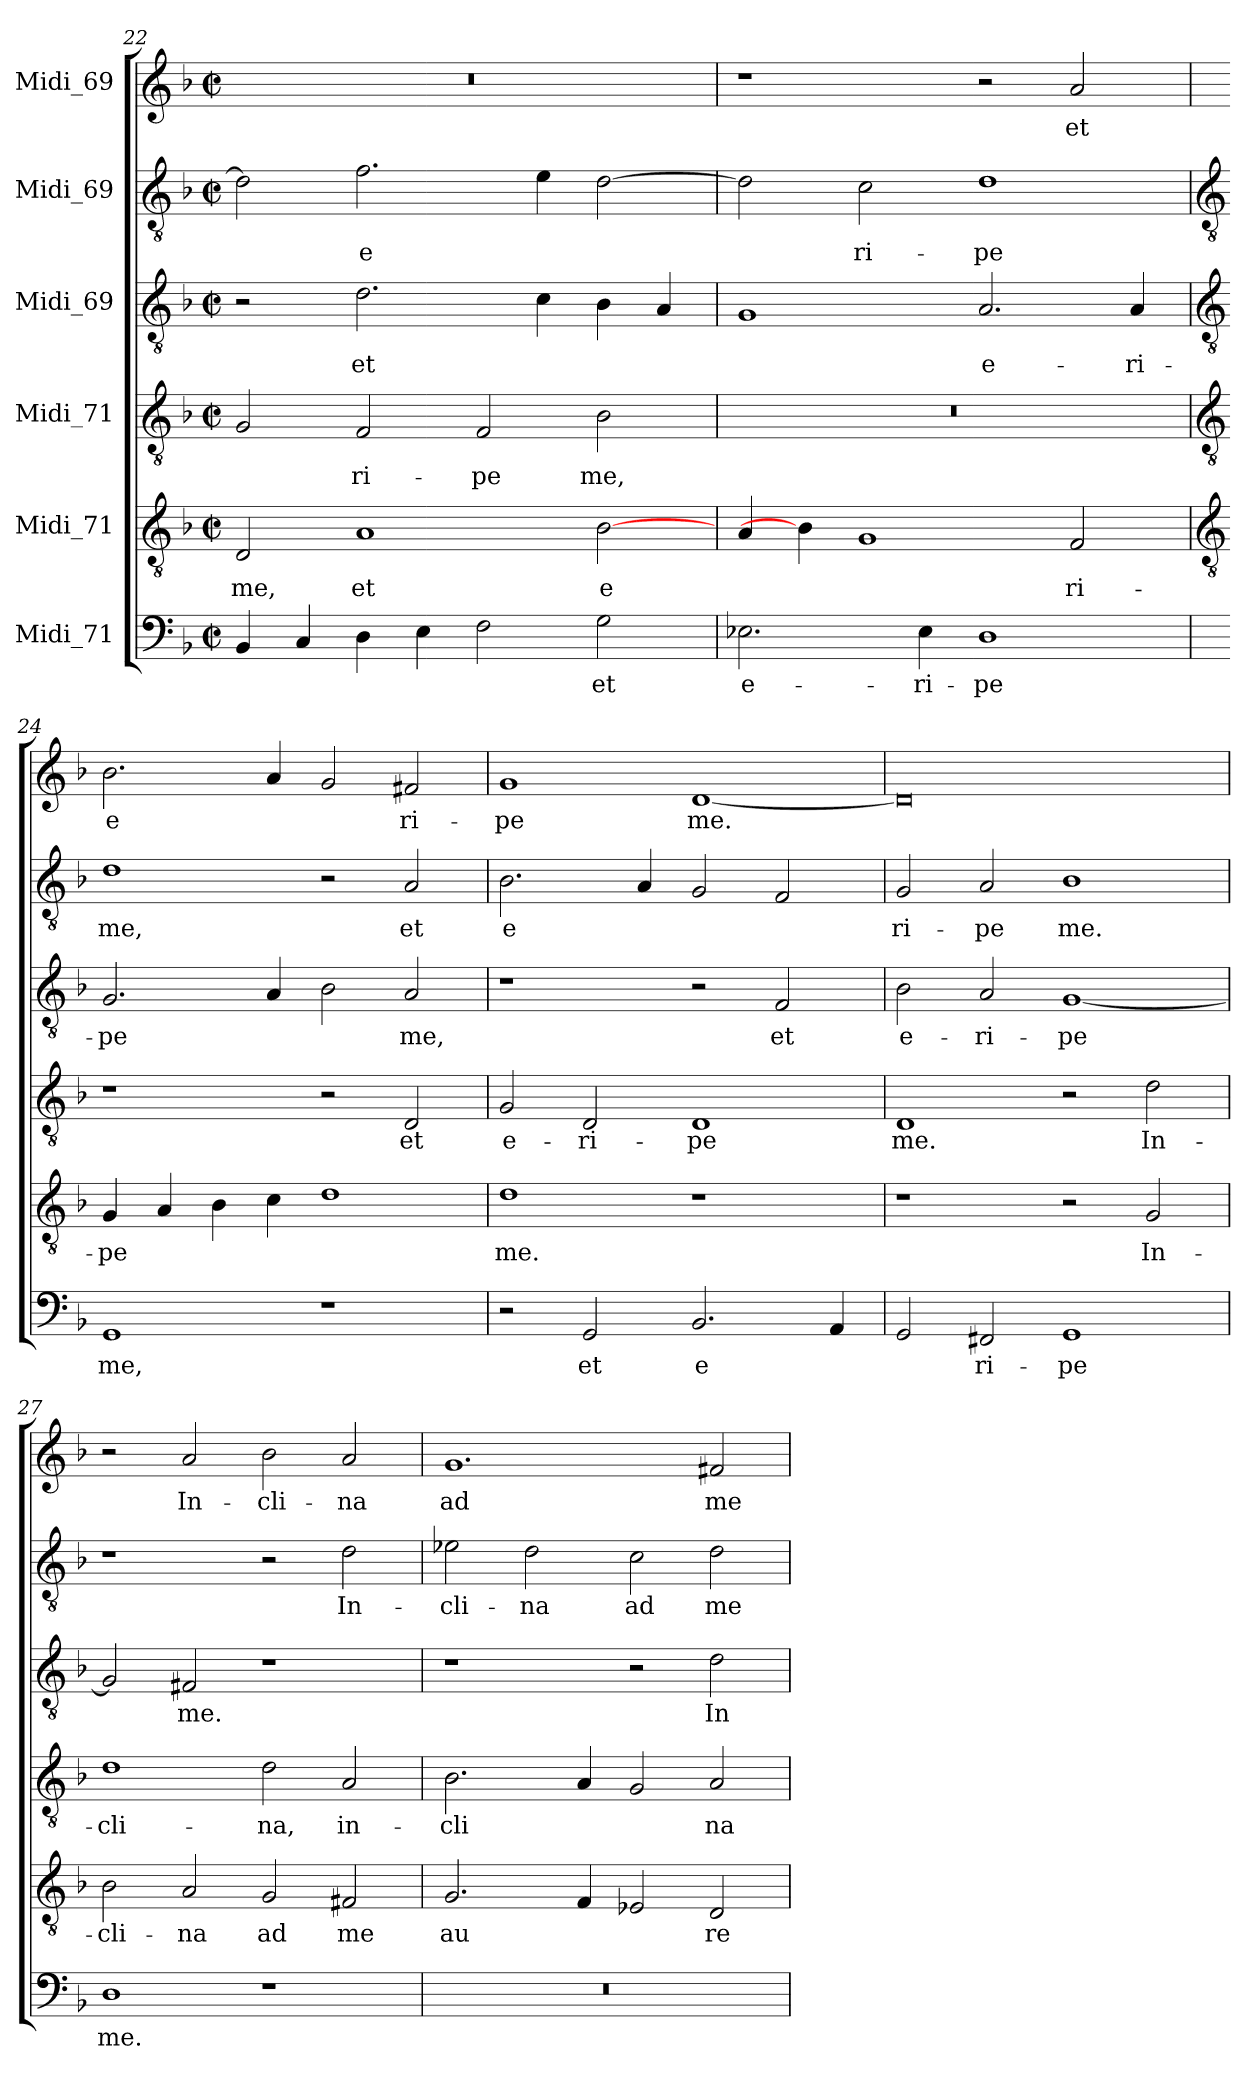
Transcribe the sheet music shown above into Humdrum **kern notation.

**kern	**text	**kern	**text	**kern	**text	**kern	**text	**kern	**text	**kern	**text
*part6	*part6	*part5	*part5	*part4	*part4	*part3	*part3	*part2	*part2	*part1	*part1
*staff6	*staff6	*staff5	*staff5	*staff4	*staff4	*staff3	*staff3	*staff2	*staff2	*staff1	*staff1
*I"Midi_71	*	*I"Midi_71	*	*I"Midi_71	*	*I"Midi_69	*	*I"Midi_69	*	*I"Midi_69	*
*clefF4	*	*clefGv2	*	*clefGv2	*	*clefGv2	*	*clefGv2	*	*clefG2	*
*k[b-]	*	*k[b-]	*	*k[b-]	*	*k[b-]	*	*k[b-]	*	*k[b-]	*
*F:	*	*F:	*	*F:	*	*F:	*	*F:	*	*F:	*
*M4/2	*	*M4/2	*	*M4/2	*	*M4/2	*	*M4/2	*	*M4/2	*
*met(c|)	*	*met(c|)	*	*met(c|)	*	*met(c|)	*	*met(c|)	*	*met(c|)	*
=22	=22	=22	=22	=22	=22	=22	=22	=22	=22	=22	=22
!	!	!	!LO:LY:b	!	!	!	!	!	!	!	!
4BB-	.	2D	me,	2G	.	2r	.	2d]	.	0r	.
4C	.	.	.	.	.	.	.	.	.	.	.
!	!	!	!LO:LY:b	!	!LO:LY:b	!	!LO:LY:b	!	!LO:LY:b	!	!
4D	.	1A	et	2F	ri-	2.d	et	2.f	e	.	.
4E	.	.	.	.	.	.	.	.	.	.	.
!	!	!	!	!	!LO:LY:b	!	!	!	!	!	!
2F	.	.	.	2F	-pe	.	.	.	.	.	.
.	.	.	.	.	.	4c	.	4e	.	.	.
!	!LO:LY:b	!	!LO:LY:b	!	!LO:LY:b	!	!	!	!	!	!
2G	et	[2B-	e	2B-	me,	4B-	.	[2d	.	.	.
.	.	.	.	.	.	4A	.	.	.	.	.
=23	=23	=23	=23	=23	=23	=23	=23	=23	=23	=23	=23
!	!LO:LY:b	!	!	!	!	!	!	!	!	!	!
2.E-X	e-	4A	.	0r	.	1G	.	2d]	.	1r	.
.	.	4B-]	.	.	.	.	.	.	.	.	.
!	!	!	!	!	!	!	!	!	!LO:LY:b	!	!
.	.	1G	.	.	.	.	.	2c	ri-	.	.
!	!LO:LY:b	!	!	!	!	!	!	!	!	!	!
4E-	-ri-	.	.	.	.	.	.	.	.	.	.
!	!LO:LY:b	!	!	!	!	!	!LO:LY:b	!	!LO:LY:b	!	!
1D	-pe	.	.	.	.	2.A	e-	1d	-pe	2r	.
!	!	!	!LO:LY:b	!	!	!	!	!	!	!	!LO:LY:b
.	.	2F	ri-	.	.	.	.	.	.	2a	et
!	!	!	!	!	!	!	!LO:LY:b	!	!	!	!
.	.	.	.	.	.	4A	-ri-	.	.	.	.
!!LO:LB:g=z
=24	=24	=24	=24	=24	=24	=24	=24	=24	=24	=24	=24
*	*	*clefGv2	*	*clefGv2	*	*clefGv2	*	*clefGv2	*	*	*
!	!LO:LY:b	!	!LO:LY:b	!	!	!	!LO:LY:b	!	!LO:LY:b	!	!LO:LY:b
1GG	me,	4G	-pe	1r	.	2.G	-pe	1d	me,	2.b-	e
.	.	4A	.	.	.	.	.	.	.	.	.
.	.	4B-	.	.	.	.	.	.	.	.	.
.	.	4c	.	.	.	4A	.	.	.	4a	.
1r	.	1d	.	2r	.	2B-	.	2r	.	2g	.
!	!	!	!	!	!LO:LY:b	!	!LO:LY:b	!	!LO:LY:b	!	!LO:LY:b
.	.	.	.	2D	et	2A	me,	2A	et	2f#X	ri-
=25	=25	=25	=25	=25	=25	=25	=25	=25	=25	=25	=25
!	!	!	!LO:LY:b	!	!LO:LY:b	!	!	!	!LO:LY:b	!	!LO:LY:b
2r	.	1d	me.	2G	e-	1r	.	2.B-	e	1g	-pe
!	!LO:LY:b	!	!	!	!LO:LY:b	!	!	!	!	!	!
2GG	et	.	.	2D	-ri-	.	.	.	.	.	.
.	.	.	.	.	.	.	.	4A	.	.	.
!	!LO:LY:b	!	!	!	!LO:LY:b	!	!	!	!	!	!LO:LY:b
2.BB-	e	1r	.	1D	-pe	2r	.	2G	.	[1d	me.
!	!	!	!	!	!	!	!LO:LY:b	!	!	!	!
.	.	.	.	.	.	2F	et	2F	.	.	.
4AA	.	.	.	.	.	.	.	.	.	.	.
=26	=26	=26	=26	=26	=26	=26	=26	=26	=26	=26	=26
!	!	!	!	!	!LO:LY:b	!	!LO:LY:b	!	!LO:LY:b	!	!
2GG	.	1r	.	1D	me.	2B-	e-	2G	ri-	0d]	.
!	!LO:LY:b	!	!	!	!	!	!LO:LY:b	!	!LO:LY:b	!	!
2FF#X	ri-	.	.	.	.	2A	-ri-	2A	-pe	.	.
!	!LO:LY:b	!	!	!	!	!	!LO:LY:b	!	!LO:LY:b	!	!
1GG	-pe	2r	.	2r	.	[1G	-pe	1B-	me.	.	.
!	!	!	!LO:LY:b	!	!LO:LY:b	!	!	!	!	!	!
.	.	2G	In-	2d	In-	.	.	.	.	.	.
=27	=27	=27	=27	=27	=27	=27	=27	=27	=27	=27	=27
!	!LO:LY:b	!	!LO:LY:b	!	!LO:LY:b	!	!	!	!	!	!
1D	me.	2B-	-cli-	1d	-cli-	2G]	.	1r	.	2r	.
!	!	!	!LO:LY:b	!	!	!	!LO:LY:b	!	!	!	!LO:LY:b
.	.	2A	-na	.	.	2F#X	me.	.	.	2a	In-
!	!	!	!LO:LY:b	!	!LO:LY:b	!	!	!	!	!	!LO:LY:b
1r	.	2G	ad	2d	-na,	1r	.	2r	.	2b-	-cli-
!	!	!	!LO:LY:b	!	!LO:LY:b	!	!	!	!LO:LY:b	!	!LO:LY:b
.	.	2F#X	me	2A	in-	.	.	2d	In-	2a	-na
=28	=28	=28	=28	=28	=28	=28	=28	=28	=28	=28	=28
!	!	!	!LO:LY:b	!	!LO:LY:b	!	!	!	!LO:LY:b	!	!LO:LY:b
0r	.	2.G	au	2.B-	-cli	1r	.	2e-X	-cli-	1.g	ad
!	!	!	!	!	!	!	!	!	!LO:LY:b	!	!
.	.	.	.	.	.	.	.	2d	-na	.	.
.	.	4F	.	4A	.	.	.	.	.	.	.
!	!	!	!	!	!	!	!	!	!LO:LY:b	!	!
.	.	2E-X	.	2G	.	2r	.	2c	ad	.	.
!	!	!	!LO:LY:b	!	!LO:LY:b	!	!LO:LY:b	!	!LO:LY:b	!	!LO:LY:b
.	.	2D	re	2A	na	2d	In-	2d	me	2f#X	me
=	=	=	=	=	=	=	=	=	=	=	=
*-	*-	*-	*-	*-	*-	*-	*-	*-	*-	*-	*-
